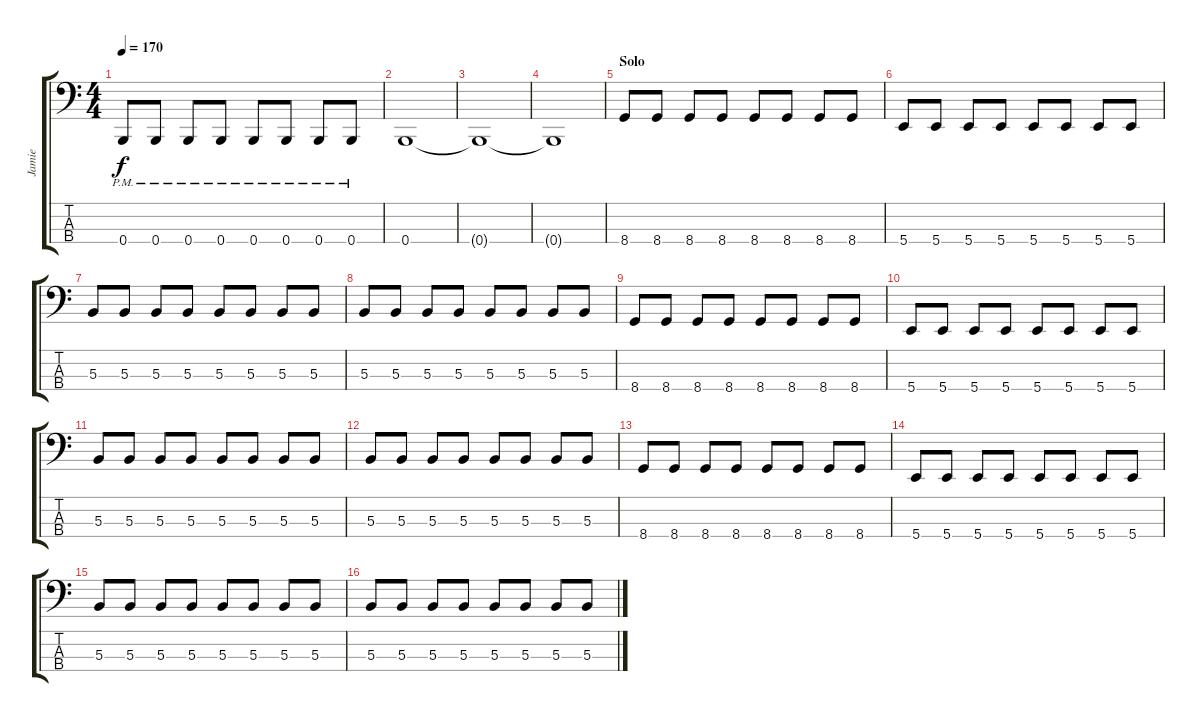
\track ("Jamie" "Jamie") {instrument synthbass1}
\staff {score tabs}
\tuning (E2 B1 Gb1 B0) {hide}
\ts (4 4)
\tempo 170
\clef f4
\ks c
0.4{pm}.8{dy f} 0.4{pm}.8 0.4{pm}.8 0.4{pm}.8 0.4{pm}.8 0.4{pm}.8 0.4{pm}.8 0.4{pm}.8 |
0.4.1 |
0.4{t}.1 |
0.4{t}.1 |
\section ("" "Solo")
8.4.8 8.4.8 8.4.8 8.4.8 8.4.8 8.4.8 8.4.8 8.4.8 |
5.4.8 5.4.8 5.4.8 5.4.8 5.4.8 5.4.8 5.4.8 5.4.8 |
5.3.8 5.3.8 5.3.8 5.3.8 5.3.8 5.3.8 5.3.8 5.3.8 |
5.3.8 5.3.8 5.3.8 5.3.8 5.3.8 5.3.8 5.3.8 5.3.8 |
8.4.8 8.4.8 8.4.8 8.4.8 8.4.8 8.4.8 8.4.8 8.4.8 |
5.4.8 5.4.8 5.4.8 5.4.8 5.4.8 5.4.8 5.4.8 5.4.8 |
5.3.8 5.3.8 5.3.8 5.3.8 5.3.8 5.3.8 5.3.8 5.3.8 |
5.3.8 5.3.8 5.3.8 5.3.8 5.3.8 5.3.8 5.3.8 5.3.8 |
8.4.8 8.4.8 8.4.8 8.4.8 8.4.8 8.4.8 8.4.8 8.4.8 |
5.4.8 5.4.8 5.4.8 5.4.8 5.4.8 5.4.8 5.4.8 5.4.8 |
5.3.8 5.3.8 5.3.8 5.3.8 5.3.8 5.3.8 5.3.8 5.3.8 |
5.3.8 5.3.8 5.3.8 5.3.8 5.3.8 5.3.8 5.3.8 5.3.8
